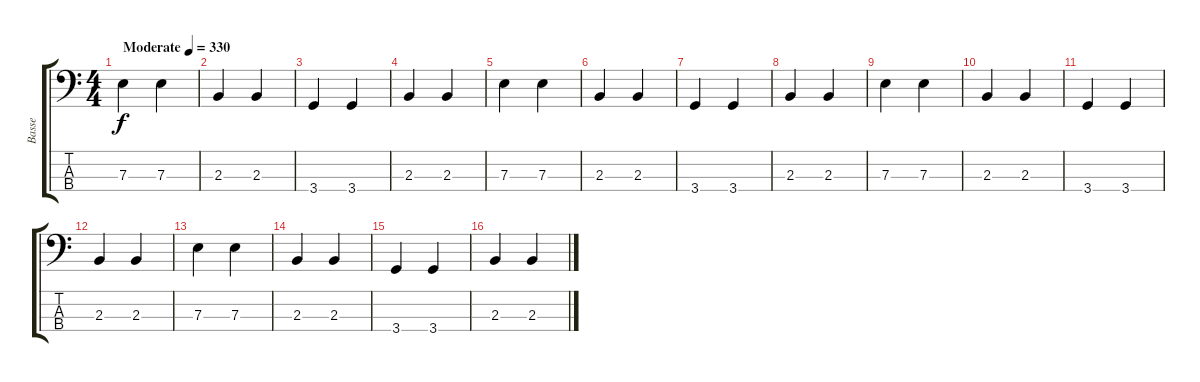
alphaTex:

\track ("Basse" "Basse") {instrument electricbassfinger}
\staff {score tabs}
\tuning (G2 D2 A1 E1) {hide}
\ts (4 4)
\tempo (330 "Moderate")
\clef f4
\ks c
7.3.4{dy f instrument electricbassfinger} 7.3.4 |
2.3.4 2.3.4 |
3.4.4 3.4.4 |
2.3.4 2.3.4 |
7.3.4 7.3.4 |
2.3.4 2.3.4 |
3.4.4 3.4.4 |
2.3.4 2.3.4 |
7.3.4 7.3.4 |
2.3.4 2.3.4 |
3.4.4 3.4.4 |
2.3.4 2.3.4 |
7.3.4 7.3.4 |
2.3.4 2.3.4 |
3.4.4 3.4.4 |
2.3.4 2.3.4
